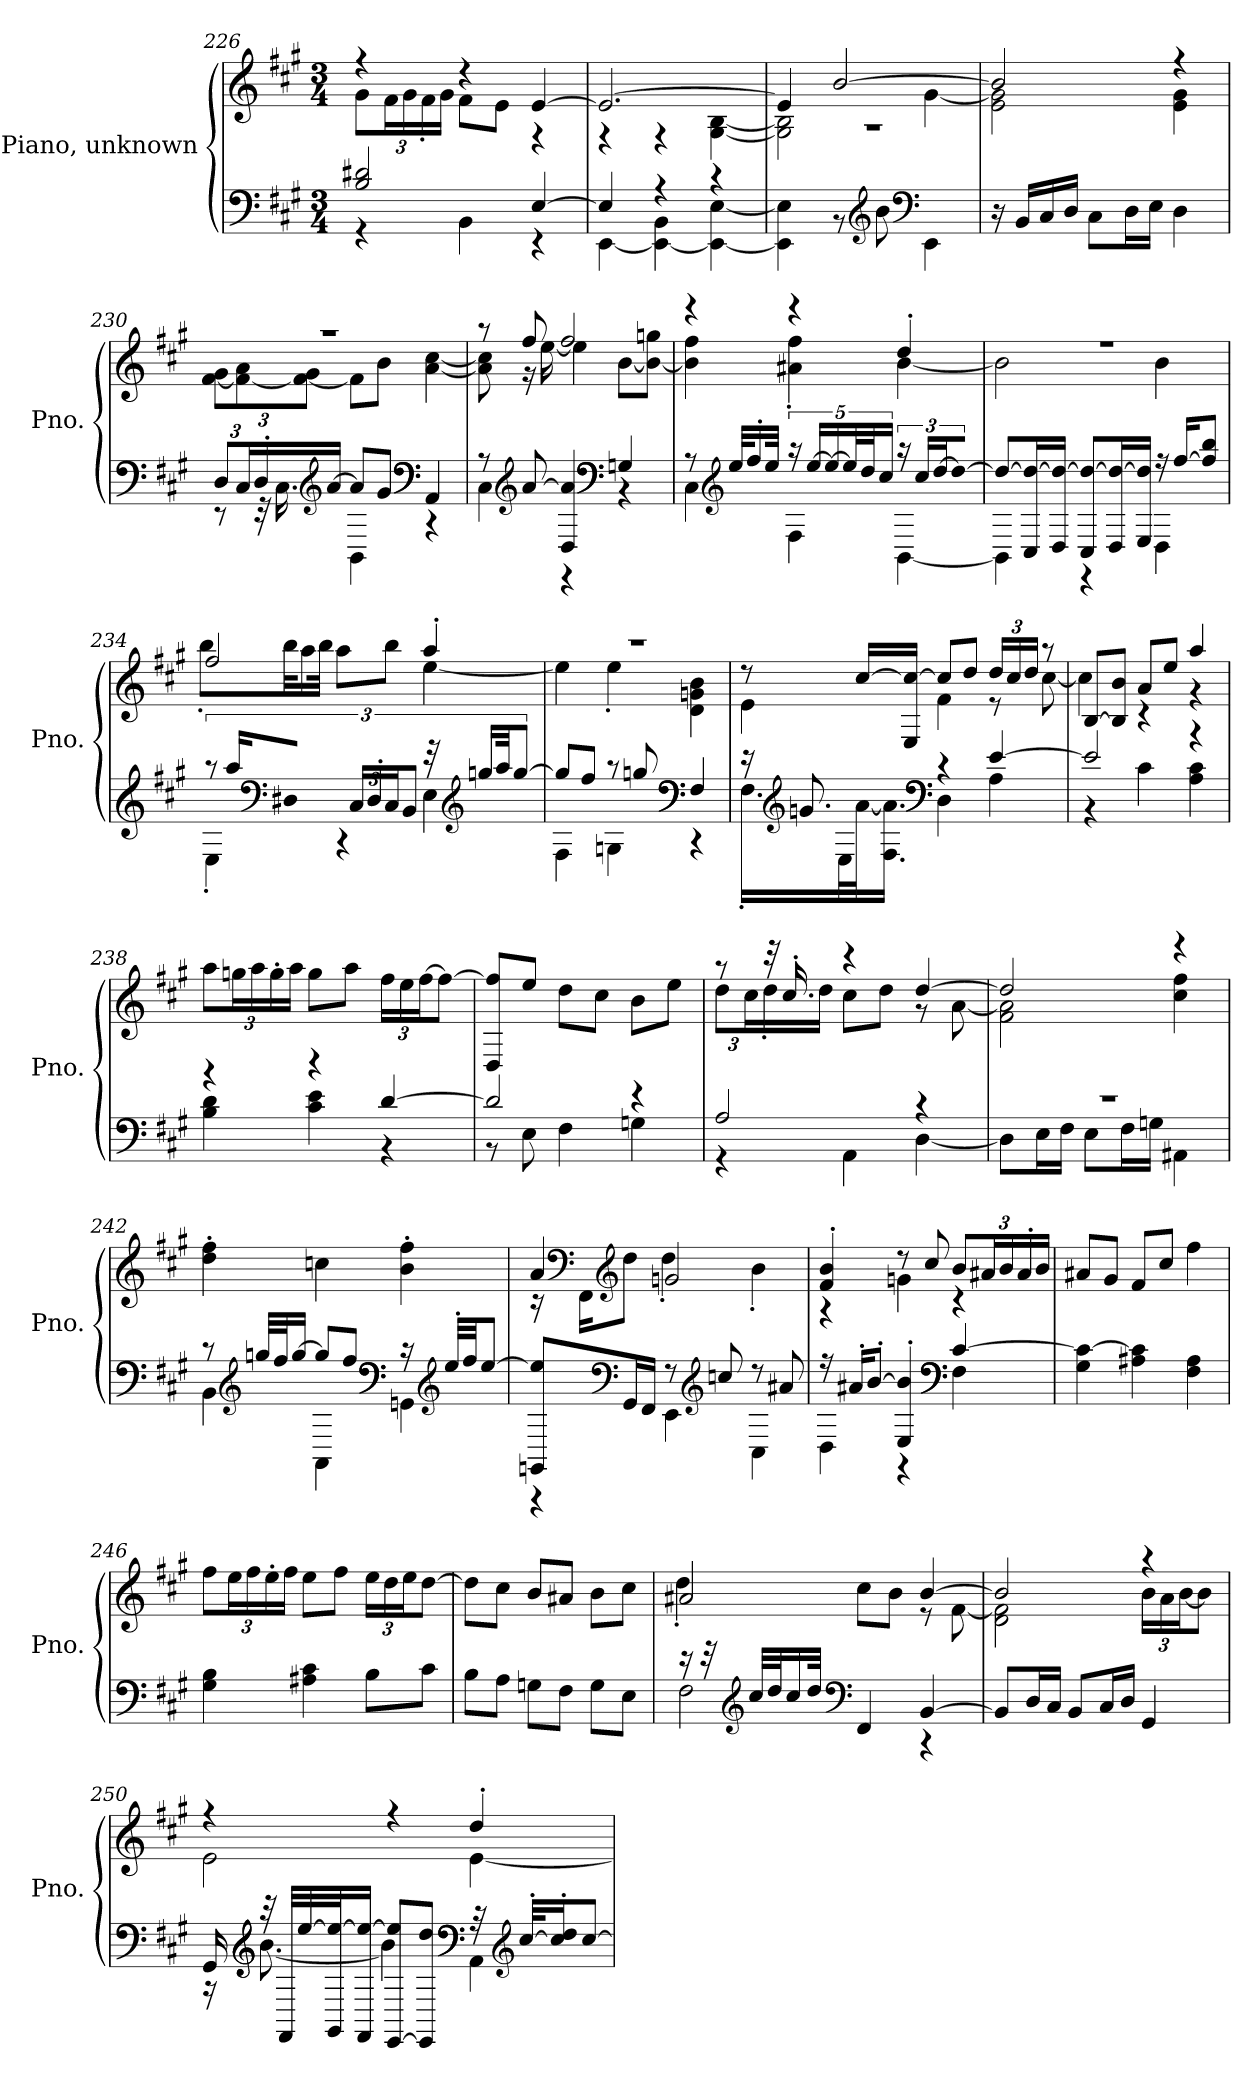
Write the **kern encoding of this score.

**kern	**kern
*part1	*part1
*staff2	*staff1
*I"Piano, unknown	*
*I'Pno.	*
*clefF4	*clefG2
*k[f#c#g#]	*k[f#c#g#]
*M3/4	*M3/4
=226	=226
*^	*^
*	*	*	*Xbrackettup
2B/ 2d#X/	4r	4r	12g#\L
.	.	.	24f#\L
.	.	.	24g#\
.	.	.	24f#'\
.	.	.	24g#\JJ
.	4BB\	4r	8f#\L
.	.	.	8e\J
[4E/	4r	[4e/	4r
=227	=227	=227	=227
4E/]	[4EE\	2.e/_	4r
4r	4EE\_ 4BB\	.	4r
4r	4EE\_ [4E\	.	[4G#\ [4B\
!!LO:LB:g=z	!!
=228	=228	=228	=228
2.r	4EE\] 4E\]	4e/]	2G#\] 2B\]
.	8r	[2b/	.
*clefG2	*	*	*
.	8b\	.	.
*clefF4	*	*	*
.	4EE\	.	[4g#\
*v	*v	*	*
=229	=229	=229
16r	2b/]	2e\ 2g#\]
16BB/LL	.	.
16C#/	.	.
16D/JJ	.	.
8C#\L	.	.
16D\L	.	.
16E\JJ	.	.
4D\	4r	4e\ 4g#\
=230	=230	=230
*Xbrackettup	*	*
*^	*	*
12D/L	8r	2.r	[12f#\ 12g#\L
24C#/L	.	.	12f#\_ 12a\
16D'/	32r	.	.
.	16.C#\	.	.
.	.	.	12f#\_ 12g#\J
*clefG2	*	*	*
[16a/JJ	.	.	.
8a/L]	4BB\	.	8f#\L]
8g#/J	.	.	8b\J
*clefF4	*	*	*
4AA/	4r	.	[4a\ [4cc#\
=231	=231	=231	=231
8r	4C#\	8r	8a\] 8cc#\]
*clefG2	*	*	*
[8a/	.	8ff#/	16r
.	.	.	[16ee\
4D/ 4a/]	4r	2ff#/	4ee\]
*clefF4	*	*	*
4Gn/	4r	.	[8b\L
.	.	.	8b\_ 8ggn\J
!!LO:LB:g=z	!!
=232	=232	=232	=232
8r	4C#\	4r	4b\] 4ff#\
*clefG2	*	*	*
32ee/KLL	.	.	.
16ff#'/	.	.	.
32ee/JJk	.	.	.
*brackettup	*	*	*
20r	4F#\	4r	4a#X\' 4ff#\'
[20ee/LL	.	.	.
20ee/_	.	.	.
40ee/L]	.	.	.
40dd/J	.	.	.
20cc#/JJ	.	.	.
24r	[4BB\	4dd'/	[4b\
24cc#/LL	.	.	.
[24dd/J	.	.	.
8dd/J_	.	.	.
=233	=233	=233	=233
8dd/L_	4BB\]	2.r	2b\]
16C#/ 16dd/_L	.	.	.
16D/ 16dd/_JJ	.	.	.
8C#/ 8dd/_L	4r	.	.
16D/ 16dd/_L	.	.	.
16E/ 16dd/]JJ	.	.	.
16r	4D\	.	4b\
[16ff#/KL	.	.	.
8ff#/] 8bb/J	.	.	.
!!LO:PB:g=z	!!
=234	=234	=234	=234
12r	4E'\	2ff#/	8bb'\L
24aa/KL	.	.	.
*clefF4	*	*	*
8D#X/J	.	.	32bb\KL
.	.	.	16aa\
.	.	.	32bb\JJk
*Xbrackettup	*	*	*
24C#/LL	4r	.	8aa\L
24D#'/	.	.	.
24C#/J	.	.	.
8BB/J	.	.	8bb\J
32r	4E\	4aa'/	[4ee\
*clefG2	*	*	*
16ggn/LL	.	.	.
32aa/JK	.	.	.
[8gg/J	.	.	.
=235	=235	=235	=235
8gg/L]	4F#\	2.r	4ee\]
8ff#/J	.	.	.
8r	4Gn\	.	4ee'\
8ggn/	.	.	.
*clefF4	*	*	*
4F#/	4r	.	4d\ 4gn\ 4b\
!!LO:LB:g=z	!!
=236	=236	=236	=236
16r	16.F#'\LL	8r	4e\
*clefG2	*	*	*
8.gn/	.	.	.
.	32E\L	.	.
.	[32a\J	[16cc#/LL	.
.	16.F#\ 16.a\]JJ	.	.
.	.	16E/ 16cc#/_JJ	.
*clefF4	*	*	*
4r	4D\	8cc#/L]	4f#\
.	.	8dd/J	.
[4e/	4A\	24dd/LL	8r
.	.	24cc#/	.
.	.	24dd/JJ	.
.	.	8r	[8cc#\
=237	=237	=237	=237
2e/]	4r	[8B/L	4cc#\]
.	.	8B/] 8b/J	.
.	4c#\	8a/L	4r
.	.	8ee/J	.
4r	4A\ 4c#\	4aa/	4r
*	*	*v	*v
=238	=238	=238
4r	4B\ 4d\	12aa\L
.	.	24ggn\L
.	.	24aa\
.	.	24gg'\
.	.	24aa\JJ
4r	4c#\ 4e\	8gg\L
.	.	8aa\J
[4d/	4r	24ff#\LL
.	.	24ee\
.	.	[24ff#\J
.	.	8ff#\J_
=239	=239	=239
2d/]	8r	8D/ 8ff#/]L
.	8E\	8ee/J
.	4F#\	8dd\L
.	.	8cc#\J
4r	4Gn\	8b\L
.	.	8ee\J
!!LO:LB:g=z
=240	=240	=240
*	*	*^
2A/	4r	8r	12dd\L
.	.	.	24cc#\L
.	.	32r	16dd'\
.	.	16.cc#'/	.
.	.	.	16dd\JJ
.	4AA\	4r	8cc#\L
.	.	.	8dd\J
4r	[4D\	[4dd/	8r
.	.	.	[8a\
=241	=241	=241	=241
2.r	8D\L]	2dd/]	2f#\ 2a\]
.	16E\L	.	.
.	16F#\JJ	.	.
.	8E\L	.	.
.	16F#\L	.	.
.	16Gn\JJ	.	.
.	4AA#X\	4r	4cc#\ 4ff#\
*	*	*v	*v
=242	=242	=242
8r	4BB\	4dd\' 4ff#\'
*clefG2	*	*
32ggn/LLL	.	.
32ff#/J	.	.
[16gg/JJ	.	.
8gg/L]	4AA\	4ccn\
8ff#/J	.	.
*clefF4	*	*
16r	4GGn\	4b\' 4ff#\'
*clefG2	*	*
32ee'/LLL	.	.
32ff#/JJ	.	.
[8ee/J	.	.
!!LO:LB:g=z
=243	=243	=243
*	*	*^
8GGn/ 8ee/]L	4r	4a/	16r
*	*	*clefF4	*
.	.	.	16FF#\KL
*clefF4	*	*clefG2	*
16GG/L	.	.	8dd\J
16FF#/JJ	.	.	.
8r	4EE\	2gn/	4dd'\
*clefG2	*	*	*
8ccn/	.	.	.
8r	4C#\	.	4b'\
8a#X/	.	.	.
=244	=244	=244	=244
16r	4D\	4f#/' 4b/'	4r
16a#X'/KL	.	.	.
[8b'/J	.	.	.
4E/' 4b/]'	4r	8r	4gn\
.	.	8cc#/	.
*clefF4	*	*	*
[4c#/	4F#\	12b/L	4r
.	.	24a#X/L	.
.	.	24b/	.
.	.	24a#'/	.
.	.	24b/JJ	.
*v	*v	*	*
*	*v	*v
=245	=245
4G#\ 4c#\_	8a#X/L
.	8g#/J
4A#X\ 4c#\]	8f#/L
.	8cc#/J
4F#\ 4A#\	4ff#\
!!LO:LB:g=z
=246	=246
4G#\ 4B\	12ff#\L
.	24ee\L
.	24ff#\
.	24ee'\
.	24ff#\JJ
4A#X\ 4c#\	8ee\L
.	8ff#\J
8B\L	24ee\LL
.	24dd\
.	24ee\J
8c#\J	[8dd\J
=247	=247
8B\L	8dd\L]
8A\J	8cc#\J
8Gn\L	8b/L
8F#\J	8a#X/J
8G\L	8b\L
8E\J	8cc#\J
=248	=248
*^	*^
16r	2F#\	2a#X/	4dd'\
32r	.	.	.
*clefG2	*	*	*
32cc#/LLL	.	.	.
32dd/J	.	.	.
16cc#/	.	.	.
32dd/JJk	.	.	.
*clefF4	*	*	*
4FF#/	.	.	8cc#\L
.	.	.	8b\J
[4BB/	4r	[4b/	8r
.	.	.	[8f#\
*v	*v	*	*
=249	=249	=249
8BB/L]	2b/]	2d\ 2f#\]
16D/L	.	.
16C#/JJ	.	.
8BB/L	.	.
16C#/L	.	.
16D/JJ	.	.
4GG#/	4r	24b\LL
.	.	24a\
.	.	[24b\J
.	.	8b\J]
!!LO:LB:g=z	!!
=250	=250	=250
*^	*	*
16GG#/	16r	4r	2e\
*clefG2	*	*	*
32r	[8.b\	.	.
32FF#/LLL	.	.	.
[32ee/	.	.	.
32GG#/ 32ee/_J	.	.	.
16FF#/ 16ee/_JJ	.	.	.
[8EE/ 8ee/]L	4b\]	4r	.
8EE/] 8dd/J	.	.	.
*clefF4	*	*	*
32r	4AA\	4dd'/	[4e\
*clefG2	*	*	*
[32cc#'/KLL	.	.	.
16cc#/]' 16dd/'J	.	.	.
[8cc#/J	.	.	.
*v	*v	*	*
*	*v	*v
=	=
*-	*-
